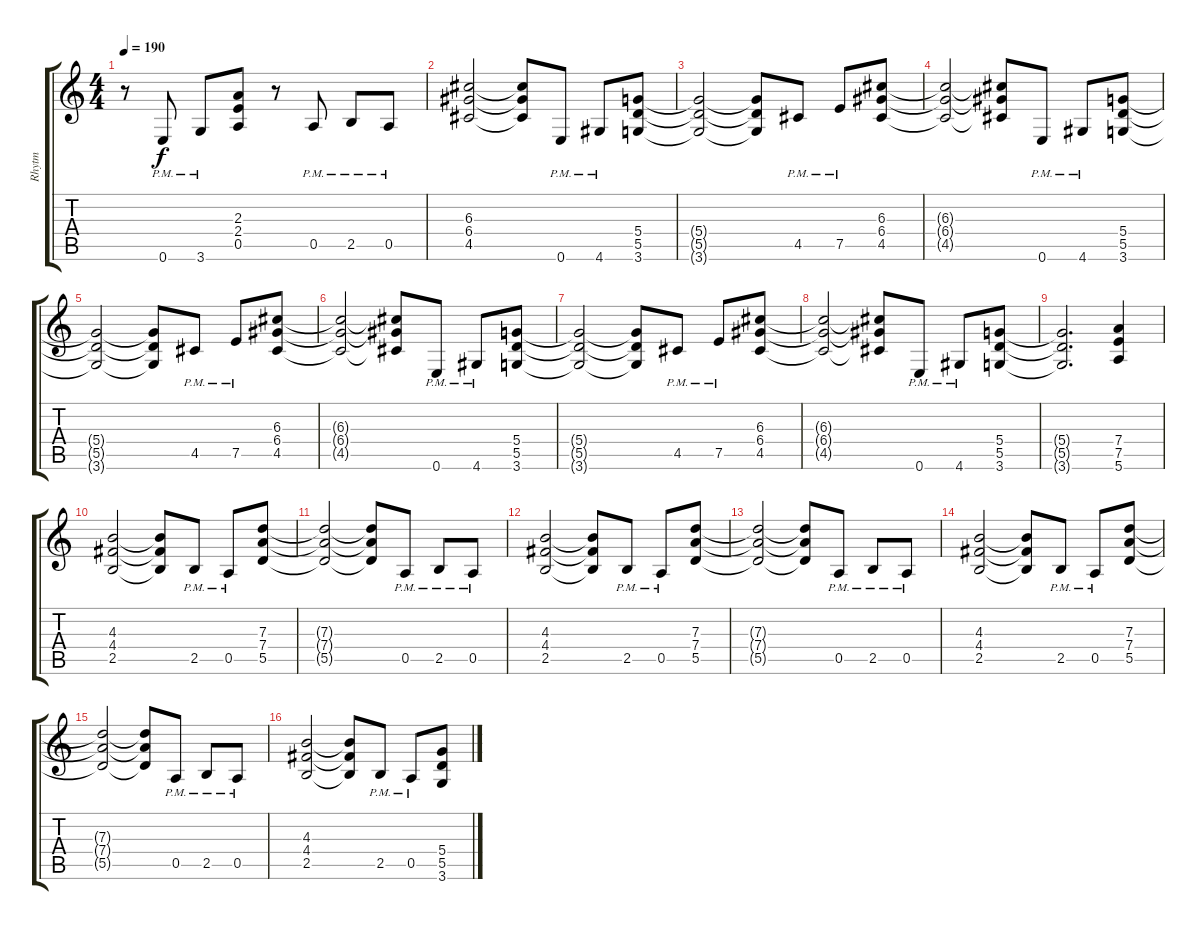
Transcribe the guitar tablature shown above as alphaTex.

\track ("Rhytm" "Rhytm") {instrument distortionguitar}
\staff {score tabs}
\tuning (E4 B3 G3 D3 A2 E2) {hide}
\ts (4 4)
\tempo 190
\clef g2
\ks c
r.8{dy f} 0.6{pm}.8 3.6{pm}.8 (2.3 2.4 0.5).8 r.8 0.5{pm}.8 2.5{pm}.8 0.5{pm}.8 |
(6.3 6.4 4.5).2 (6.3{t} 6.4{t} 4.5{t}).8 0.6{pm}.8 4.6{pm}.8 (5.4 5.5 3.6).8 |
(5.4{t} 5.5{t} 3.6{t}).2 (5.4{t} 5.5{t} 3.6{t}).8 4.5{pm}.8 7.5{pm}.8 (6.3 6.4 4.5).8 |
(6.3{t} 6.4{t} 4.5{t}).2 (6.3{t} 6.4{t} 4.5{t}).8 0.6{pm}.8 4.6{pm}.8 (5.4 5.5 3.6).8 |
(5.4{t} 5.5{t} 3.6{t}).2 (5.4{t} 5.5{t} 3.6{t}).8 4.5{pm}.8 7.5{pm}.8 (6.3 6.4 4.5).8 |
(6.3{t} 6.4{t} 4.5{t}).2 (6.3{t} 6.4{t} 4.5{t}).8 0.6{pm}.8 4.6{pm}.8 (5.4 5.5 3.6).8 |
(5.4{t} 5.5{t} 3.6{t}).2 (5.4{t} 5.5{t} 3.6{t}).8 4.5{pm}.8 7.5{pm}.8 (6.3 6.4 4.5).8 |
(6.3{t} 6.4{t} 4.5{t}).2 (6.3{t} 6.4{t} 4.5{t}).8 0.6{pm}.8 4.6{pm}.8 (5.4 5.5 3.6).8 |
(5.4{t} 5.5{t} 3.6{t}).2{d} (7.4 7.5 5.6).4 |
(4.3 4.4 2.5).2 (4.3{t} 4.4{t} 2.5{t}).8 2.5{pm}.8 0.5{pm}.8 (7.3 7.4 5.5).8 |
(7.3{t} 7.4{t} 5.5{t}).2 (7.3{t} 7.4{t} 5.5{t}).8 0.5{pm}.8 2.5{pm}.8 0.5{pm}.8 |
(4.3 4.4 2.5).2 (4.3{t} 4.4{t} 2.5{t}).8 2.5{pm}.8 0.5{pm}.8 (7.3 7.4 5.5).8 |
(7.3{t} 7.4{t} 5.5{t}).2 (7.3{t} 7.4{t} 5.5{t}).8 0.5{pm}.8 2.5{pm}.8 0.5{pm}.8 |
(4.3 4.4 2.5).2 (4.3{t} 4.4{t} 2.5{t}).8 2.5{pm}.8 0.5{pm}.8 (7.3 7.4 5.5).8 |
(7.3{t} 7.4{t} 5.5{t}).2 (7.3{t} 7.4{t} 5.5{t}).8 0.5{pm}.8 2.5{pm}.8 0.5{pm}.8 |
(4.3 4.4 2.5).2 (4.3{t} 4.4{t} 2.5{t}).8 2.5{pm}.8 0.5{pm}.8 (5.4 5.5 3.6).8
